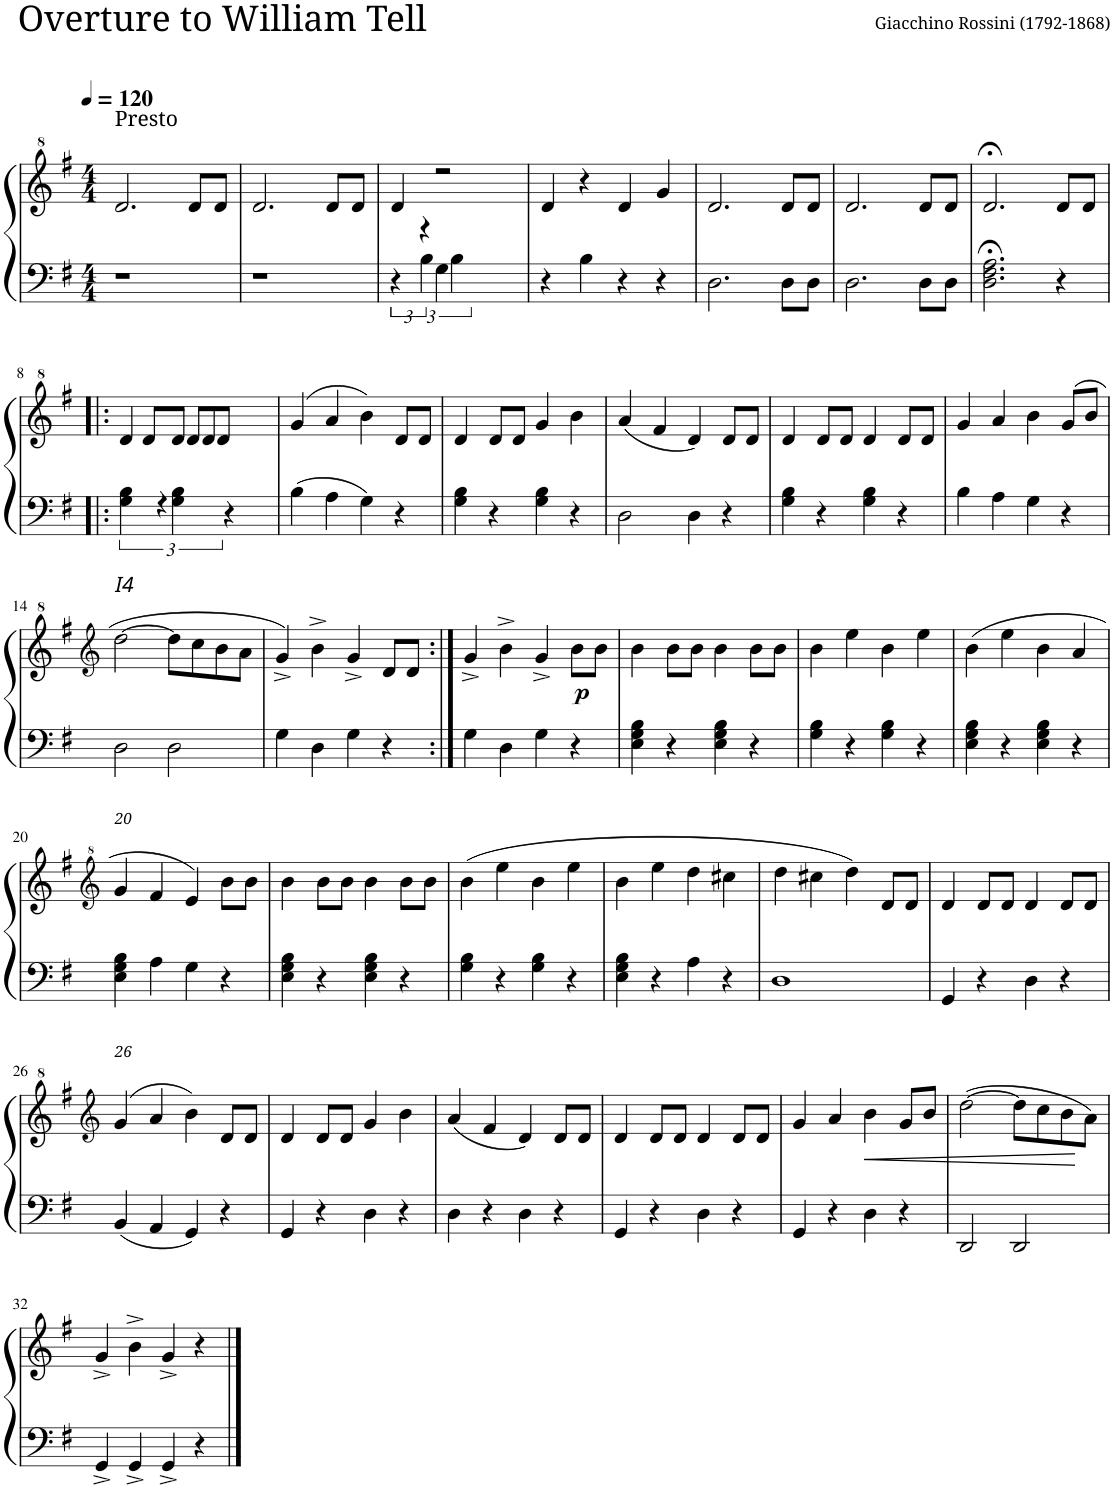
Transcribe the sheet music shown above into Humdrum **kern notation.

**kern	**kern	**dynam
*part1	*part1	*part1
*staff2	*staff1	*staff1/2
*clefF4	*clefG^2	*
*k[f#]	*k[f#]	*
*M4/4	*M4/4	*
*MM120	*MM120	*
=1	=1	=1
!	!LO:TX:a:t=Presto	!
1r	2.dd/	.
.	8dd/L	.
.	8dd/J	.
=2	=2	=2
1r	2.dd/	.
.	8dd/L	.
.	8dd/J	.
=3	=3	=3
*^	*^	*
6r	6.ryy	4dd/	6ryy	.
6B\	.	.	4r	.
.	6G\	2r	.	.
4B\	.	.	.	.
.	12ryy	.	12%7ryy	.
.	2ryy	.	.	.
!LO:N:vis=4..	!	!	!	!
12%5ryy	.	.	.	.
.	.	4ryy	.	.
*v	*v	*	*	*
*	*v	*v	*
=4	=4	=4
4r	4dd/	.
2.ryy	4r	.
.	4dd/	.
.	4gg/	.
4B\	2.ryy	.
4r	.	.
4r	.	.
=5	=5	=5
2.D\	2.dd/	.
8D\L	8dd/L	.
8D\J	8dd/J	.
=6	=6	=6
2.D\	2.dd/	.
8D\L	8dd/L	.
8D\J	8dd/J	.
=7	=7	=7
2.D\;< 2.F#\;< 2.A\;<	2.dd;</	.
4r	8dd/L	.
.	8dd/J	.
!!LO:LB:g=z
=8!|:	=8!|:	=8!|:
*^	*^	*
4G\ 4B\	6..ryy	4dd/	6ryy	.
.	.	.	8dd/L	.
!	!	!LO:N:vis=16.	!	!
4r	.	12ryy	.	.
.	6G\ 6B\	.	8dd/J	.
.	.	8dd/L	.	.
.	.	.	4dd/	.
.	24ryy	8dd/J	.	.
4r	2ryy	.	.	.
!	!	!LO:N:vis=4..	!	!
.	.	12%5ryy	.	.
.	.	.	3ryy	.
4ryy	.	.	.	.
*v	*v	*	*	*
*	*v	*v	*
=9	=9	=9
4B\	(4gg/	.
6ryy	4aa/	.
24%19ryy	.	.
.	4bb\)	.
.	8dd/L	.
.	8dd/J	.
.	24%23ryy	.
4A\	.	.
4G\	.	.
4r	.	.
=10	=10	=10
4G\ 4B\	4dd/	.
4r	8dd/L	.
.	8dd/J	.
4G\ 4B\	4gg/	.
4r	4bb\	.
=11	=11	=11
2D\	(4aa/	.
.	4ff#/	.
4D\	4dd/)	.
4r	8dd/L	.
.	8dd/J	.
=12	=12	=12
4G\ 4B\	4dd/	.
4r	8dd/L	.
.	8dd/J	.
4G\ 4B\	4dd/	.
4r	8dd/L	.
.	8dd/J	.
=13	=13	=13
4B\	4gg/	.
4A\	4aa/	.
4G\	4bb\	.
4r	(8gg/L	.
.	8bb/J	.
!!LO:LB:g=z
=14	=14	=14
*	*clefG2	*
!	!LO:TX:a:i:t=I4	!
2D\	[2dd\	.
2D\	8dd\L]	.
.	8cc\	.
.	8b\	.
.	8a\J	.
=15	=15	=15
4G\	4g^/)	.
4D\	4b^\	.
4G\	4g^/	.
4r	8d/L	.
.	8d/J	.
=16:|!	=16:|!	=16:|!
4G\	4g^/	.
4D\	4b^\	.
4G\	4g^/	.
!	!	!LO:DY:b
4r	8b\L	p
.	8b\J	.
=17	=17	=17
4E\ 4G\ 4B\	4b\	.
4r	8b\L	.
.	8b\J	.
4E\ 4G\ 4B\	4b\	.
4r	8b\L	.
.	8b\J	.
=18	=18	=18
4G\ 4B\	4b\	.
4r	4ee\	.
4G\ 4B\	4b\	.
4r	4ee\	.
=19	=19	=19
4E\ 4G\ 4B\	(4b\	.
4r	4ee\	.
4E\ 4G\ 4B\	4b\	.
4r	4a/	.
!!LO:LB:g=z
=20	=20	=20
*	*clefG^2	*
!	!LO:TX:a:i:t=20	!
4E\ 4G\ 4B\	4gg/	.
4A\	4ff#/	.
4G\	4ee/)	.
4r	8bb\L	.
.	8bb\J	.
=21	=21	=21
4E\ 4G\ 4B\	4bb\	.
4r	8bb\L	.
.	8bb\J	.
4E\ 4G\ 4B\	4bb\	.
4r	8bb\L	.
.	8bb\J	.
=22	=22	=22
4G\ 4B\	(4bb\	.
4r	4eee\	.
4G\ 4B\	4bb\	.
4r	4eee\	.
=23	=23	=23
4E\ 4G\ 4B\	4bb\	.
4r	4eee\	.
4A\	4ddd\	.
4r	4ccc#X\	.
=24	=24	=24
1D	4ddd\	.
.	4ccc#X\	.
.	4ddd\)	.
.	8dd/L	.
.	8dd/J	.
=25	=25	=25
4GG/	4dd/	.
4r	8dd/L	.
.	8dd/J	.
4D\	4dd/	.
4r	8dd/L	.
.	8dd/J	.
!!LO:LB:g=z
=26	=26	=26
*	*clefG2	*
!	!LO:TX:a:i:t=26	!
4BB/	(4g/	.
4AA/	4a/	.
4GG/	4b\)	.
4r	8d/L	.
.	8d/J	.
=27	=27	=27
4GG/	4d/	.
4r	8d/L	.
.	8d/J	.
4D\	4g/	.
4r	4b\	.
=28	=28	=28
4D\	(4a/	.
4r	4f#/	.
4D\	4d/)	.
4r	8d/L	.
.	8d/J	.
=29	=29	=29
4GG/	4d/	.
4r	8d/L	.
.	8d/J	.
4D\	4d/	.
4r	8d/L	.
.	8d/J	.
=30	=30	=30
4GG/	4g/	.
4r	4a/	.
!	!	!LO:HP:b
4D\	4b\	<
4r	8g/L	.
.	8b/J	.
=31	=31	=31
2DD/	([2dd\	.
2DD/	8dd\L]	.
.	8cc\	.
.	8b\	.
.	8a\J)	[
!!LO:LB:g=z
=32	=32	=32
4GG^/	4g^/	.
4GG^/	4b^\	.
4GG^/	4g^/	.
4r	4r	.
==	==	==
*-	*-	*-
